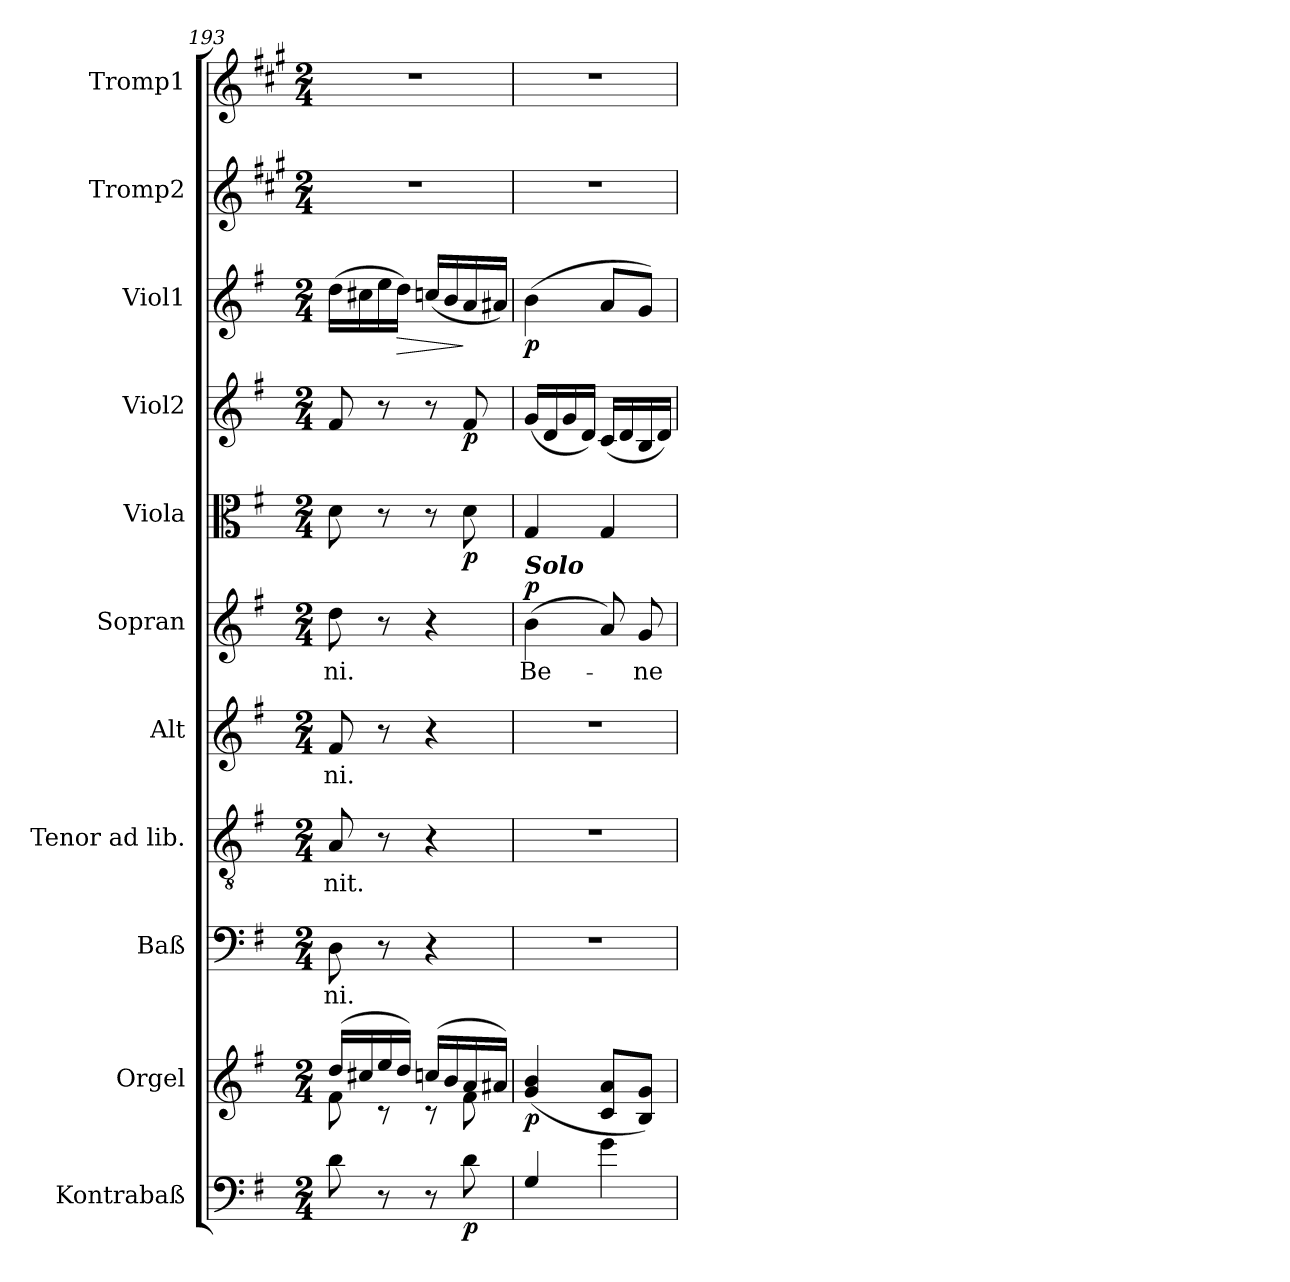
**kern	**dynam	**kern	**dynam	**kern	**text	**kern	**text	**kern	**text	**kern	**text	**dynam	**kern	**dynam	**kern	**dynam	**kern	**dynam	**kern	**kern
*part11	*part11	*part10	*part10	*part9	*part9	*part8	*part8	*part7	*part7	*part6	*part6	*part6	*part5	*part5	*part4	*part4	*part3	*part3	*part2	*part1
*staff11	*staff11	*staff10	*staff10	*staff9	*staff9	*staff8	*staff8	*staff7	*staff7	*staff6	*staff6	*staff6	*staff5	*staff5	*staff4	*staff4	*staff3	*staff3	*staff2	*staff1
*I"Kontrabaß	*	*I"Orgel	*	*I"Baß	*	*I"Tenor ad lib.	*	*I"Alt	*	*I"Sopran	*	*	*I"Viola	*	*I"Viol2	*	*I"Viol1	*	*I"Tromp2	*I"Tromp1
*	*	*	*	*	*	*	*	*	*	*	*	*	*I'Vla	*	*	*	*	*	*	*
!!LO:PB:g=z
*clefF4	*	*clefG2	*	*clefF4	*	*clefGv2	*	*clefG2	*	*clefG2	*	*	*clefC3	*	*clefG2	*	*clefG2	*	*clefG2	*clefG2
*ITrd7c12	*	*	*	*	*	*	*	*	*	*	*	*	*	*	*	*	*	*	*ITrd1c2	*ITrd1c2
*k[f#]	*	*k[f#]	*	*k[f#]	*	*k[f#]	*	*k[f#]	*	*k[f#]	*	*	*k[f#]	*	*k[f#]	*	*k[f#]	*	*k[f#]	*k[f#]
*G:	*	*G:	*	*G:	*	*G:	*	*G:	*	*G:	*	*	*G:	*	*G:	*	*G:	*	*G:	*G:
*M2/4	*	*M2/4	*	*M2/4	*	*M2/4	*	*M2/4	*	*M2/4	*	*	*M2/4	*	*M2/4	*	*M2/4	*	*M2/4	*M2/4
=193	=193	=193	=193	=193	=193	=193	=193	=193	=193	=193	=193	=193	=193	=193	=193	=193	=193	=193	=193	=193
*	*	*^	*	*	*	*	*	*	*	*	*	*	*	*	*	*	*	*	*	*
!	!	!	!	!	!	!LO:LY:b	!	!LO:LY:b	!	!LO:LY:b	!	!LO:LY:b	!	!	!	!	!	!	!	!	!
8D\	.	(>16dd/LL	8f#\	.	8D\	-ni.	8A/	-nit.	8f#/	-ni.	8dd\	-ni.	.	8d\	.	8f#/	.	(>16dd\LL	.	2r	2r
.	.	16cc#X/	.	.	.	.	.	.	.	.	.	.	.	.	.	.	.	16cc#X\	.	.	.
8r	.	16ee/	8rc	.	8r	.	8r	.	8r	.	8r	.	.	8r	.	8r	.	16ee\	.	.	.
!	!	!	!	!	!	!	!	!	!	!	!	!	!	!	!	!	!	!	!LO:HP:b	!	!
.	.	16dd/JJ)	.	.	.	.	.	.	.	.	.	.	.	.	.	.	.	16dd\JJ)	>	.	.
8r	.	(>16ccn/LL	8rc	.	4r	.	4r	.	4r	.	4r	.	.	8r	.	8r	.	(<16ccn/LL	.	.	.
.	.	16b/	.	.	.	.	.	.	.	.	.	.	.	.	.	.	.	16b/	.	.	.
!	!LO:DY:b	!	!	!	!	!	!	!	!	!	!	!	!	!	!LO:DY:b	!	!LO:DY:b	!	!	!	!
8D\	p	16a/	8f#\	.	.	.	.	.	.	.	.	.	.	8d\	p	8f#/	p	16a/	]	.	.
.	.	16a#X/JJ)	.	.	.	.	.	.	.	.	.	.	.	.	.	.	.	16a#X/JJ)	.	.	.
*	*	*v	*v	*	*	*	*	*	*	*	*	*	*	*	*	*	*	*	*	*	*
=194	=194	=194	=194	=194	=194	=194	=194	=194	=194	=194	=194	=194	=194	=194	=194	=194	=194	=194	=194	=194
!	!	!	!	!	!	!	!	!	!	!LO:TX:a:Bi:t=Solo	!	!	!	!	!	!	!	!	!	!
!	!	!	!LO:DY:b	!	!	!	!	!	!	!	!LO:LY:b	!LO:DY:a	!	!	!	!	!	!LO:DY:b	!	!
4GG/	.	(<4g/ 4b/	p	2r	.	2r	.	2r	.	(>4b\	Be-	p	4G/	.	(<16g/LL	.	(>4b\	p	2r	2r
.	.	.	.	.	.	.	.	.	.	.	.	.	.	.	16d/	.	.	.	.	.
.	.	.	.	.	.	.	.	.	.	.	.	.	.	.	16g/	.	.	.	.	.
.	.	.	.	.	.	.	.	.	.	.	.	.	.	.	16d/JJ)	.	.	.	.	.
4G\	.	8c/ 8a/L	.	.	.	.	.	.	.	8a/)	.	.	4G/	.	(<16c/LL	.	8a/L	.	.	.
.	.	.	.	.	.	.	.	.	.	.	.	.	.	.	16d/	.	.	.	.	.
!	!	!	!	!	!	!	!	!	!	!	!LO:LY:b	!	!	!	!	!	!	!	!	!
.	.	8B/ 8g/J)	.	.	.	.	.	.	.	8g/	-ne-	.	.	.	16B/	.	8g/J)	.	.	.
.	.	.	.	.	.	.	.	.	.	.	.	.	.	.	16d/JJ)	.	.	.	.	.
=	=	=	=	=	=	=	=	=	=	=	=	=	=	=	=	=	=	=	=	=
*-	*-	*-	*-	*-	*-	*-	*-	*-	*-	*-	*-	*-	*-	*-	*-	*-	*-	*-	*-	*-
